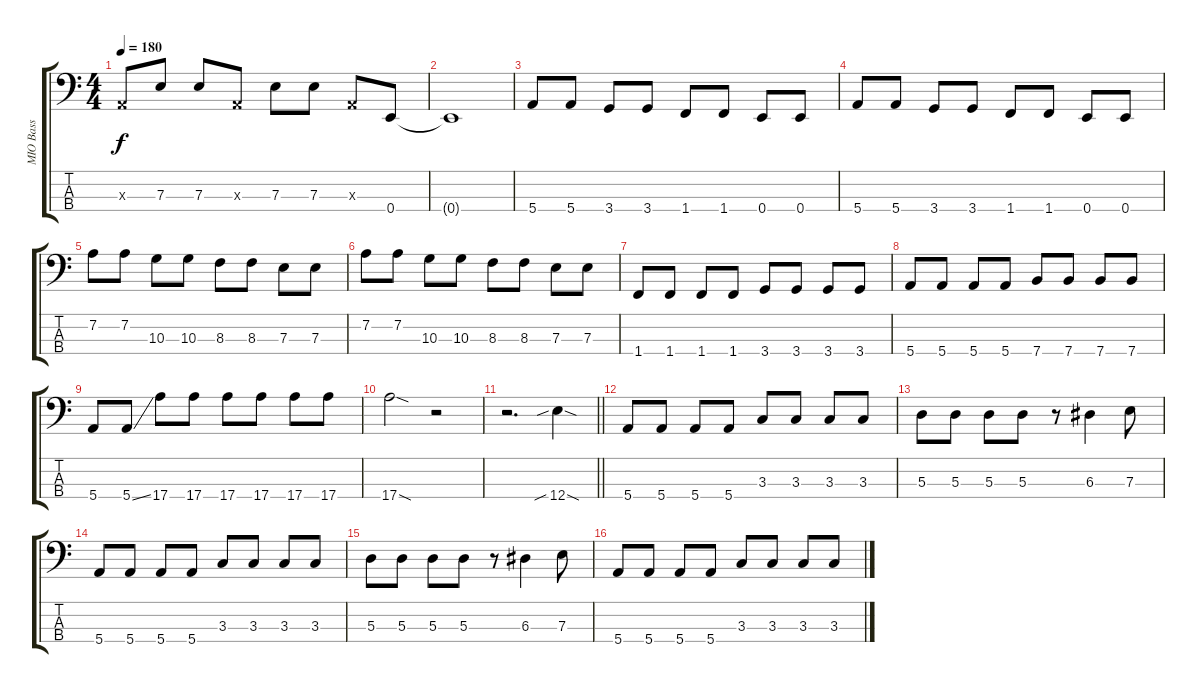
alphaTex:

\track ("MIO Bass" "MIO Bass") {instrument electricbassfinger}
\staff {score tabs}
\tuning (G2 D2 A1 E1) {hide}
\ts (4 4)
\tempo 180
\clef f4
\ks c
0.3{x}.8{dy f} 7.3.8 7.3.8 0.3{x}.8 7.3.8 7.3.8 0.3{x}.8 0.4.8 |
0.4{t}.1 |
5.4.8 5.4.8 3.4.8 3.4.8 1.4.8 1.4.8 0.4.8 0.4.8 |
5.4.8 5.4.8 3.4.8 3.4.8 1.4.8 1.4.8 0.4.8 0.4.8 |
7.2.8 7.2.8 10.3.8 10.3.8 8.3.8 8.3.8 7.3.8 7.3.8 |
7.2.8 7.2.8 10.3.8 10.3.8 8.3.8 8.3.8 7.3.8 7.3.8 |
1.4.8 1.4.8 1.4.8 1.4.8 3.4.8 3.4.8 3.4.8 3.4.8 |
5.4.8 5.4.8 5.4.8 5.4.8 7.4.8 7.4.8 7.4.8 7.4.8 |
5.4.8 5.4{ss}.8 17.4.8 17.4.8 17.4.8 17.4.8 17.4.8 17.4.8 |
17.4{sod}.2 r.2 |
\barLineRight lightlight
r.2{d} 12.4{sib sod}.4 |
5.4.8 5.4.8 5.4.8 5.4.8 3.3.8 3.3.8 3.3.8 3.3.8 |
5.3.8 5.3.8 5.3.8 5.3.8 r.8 6.3.4 7.3.8 |
5.4.8 5.4.8 5.4.8 5.4.8 3.3.8 3.3.8 3.3.8 3.3.8 |
5.3.8 5.3.8 5.3.8 5.3.8 r.8 6.3.4 7.3.8 |
5.4.8 5.4.8 5.4.8 5.4.8 3.3.8 3.3.8 3.3.8 3.3.8
